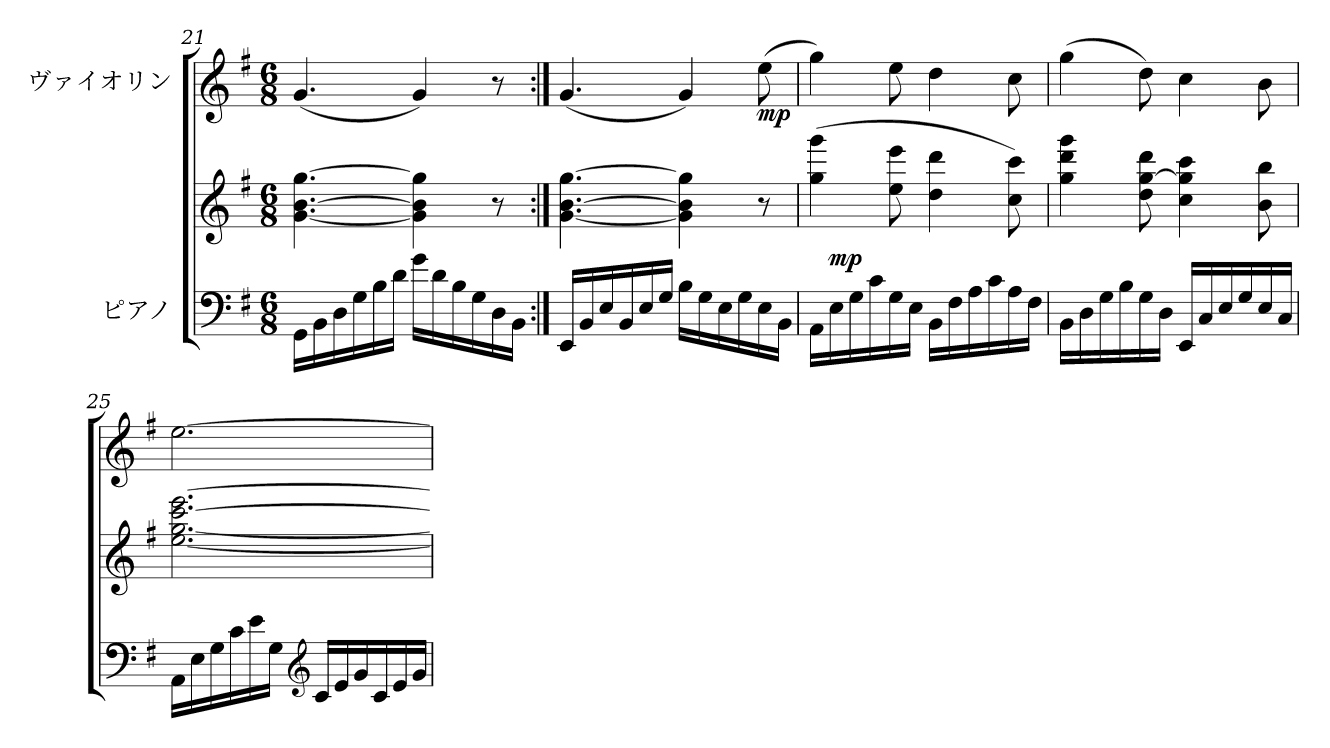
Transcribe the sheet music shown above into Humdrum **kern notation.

**kern	**kern	**dynam	**kern	**dynam
*part2	*part2	*part2	*part1	*part1
*staff3	*staff2	*staff2/3	*staff1	*staff1
*I"ピアノ	*	*	*I"ヴァイオリン	*
!!LO:LB:g=z
*clefF4	*clefG2	*	*clefG2	*
*k[f#]	*k[f#]	*	*k[f#]	*
*M6/8	*M6/8	*	*M6/8	*
=21	=21	=21	=21	=21
16GG\LL	[4.g\ [4.b\ [4.gg\	.	(<4.g/	.
16BB\	.	.	.	.
16D\	.	.	.	.
16G\	.	.	.	.
16B\	.	.	.	.
16d\JJ	.	.	.	.
*	*	*	*MM45	*
16g\LL	4g\] 4b\] 4gg\]	.	4g/)	.
16d\	.	.	.	.
16B\	.	.	.	.
16G\	.	.	.	.
16D\	8r	.	8r	.
16BB\JJ	.	.	.	.
=22:|!	=22:|!	=22:|!	=22:|!	=22:|!
*	*	*	*MM48	*
16EE/LL	[4.g\ [4.b\ [4.gg\	.	(<4.g/	.
16BB/	.	.	.	.
16E/	.	.	.	.
16BB/	.	.	.	.
16E/	.	.	.	.
16G/JJ	.	.	.	.
16B\LL	4g\] 4b\] 4gg\]	.	4g/)	.
16G\	.	.	.	.
16E\	.	.	.	.
16G\	.	.	.	.
!	!	!	!	!LO:DY:b
16E\	8r	.	(>8ee\	mp
16BB\JJ	.	.	.	.
=23	=23	=23	=23	=23
16AA\LL	(>4gg\ 4ggg\	.	4gg\)	.
!	!	!LO:DY:a=2	!	!
16E\	.	mp	.	.
16G\	.	.	.	.
16c\	.	.	.	.
16G\	8ee\ 8eee\	.	8ee\	.
16E\JJ	.	.	.	.
16BB\LL	4dd\ 4ddd\	.	4dd\	.
16F#\	.	.	.	.
16A\	.	.	.	.
16c\	.	.	.	.
16A\	8cc\ 8ccc\)	.	8cc\	.
16F#\JJ	.	.	.	.
!!LO:PB:g=z
=24	=24	=24	=24	=24
16BB\LL	4gg\ 4ddd\ 4ggg\	.	(>4gg\	.
16D\	.	.	.	.
16G\	.	.	.	.
16B\	.	.	.	.
16G\	8dd\ [8gg\ 8ddd\	.	8dd\)	.
16D\JJ	.	.	.	.
16EE/LL	4cc\ 4gg\] 4ccc\	.	4cc\	.
16C/	.	.	.	.
16E/	.	.	.	.
16G/	.	.	.	.
16E/	8b\ 8bb\	.	8b\	.
16C/JJ	.	.	.	.
=25	=25	=25	=25	=25
16AA\LL	[2.ee\ [2.gg\ [2.ccc\ [2.eee\	.	[2.ee\	.
16E\	.	.	.	.
16G\	.	.	.	.
16c\	.	.	.	.
16e\	.	.	.	.
16G\JJ	.	.	.	.
*clefG2	*	*	*	*
16c/LL	.	.	.	.
16e/	.	.	.	.
16g/	.	.	.	.
16c/	.	.	.	.
16e/	.	.	.	.
16g/JJ	.	.	.	.
=	=	=	=	=
*-	*-	*-	*-	*-
